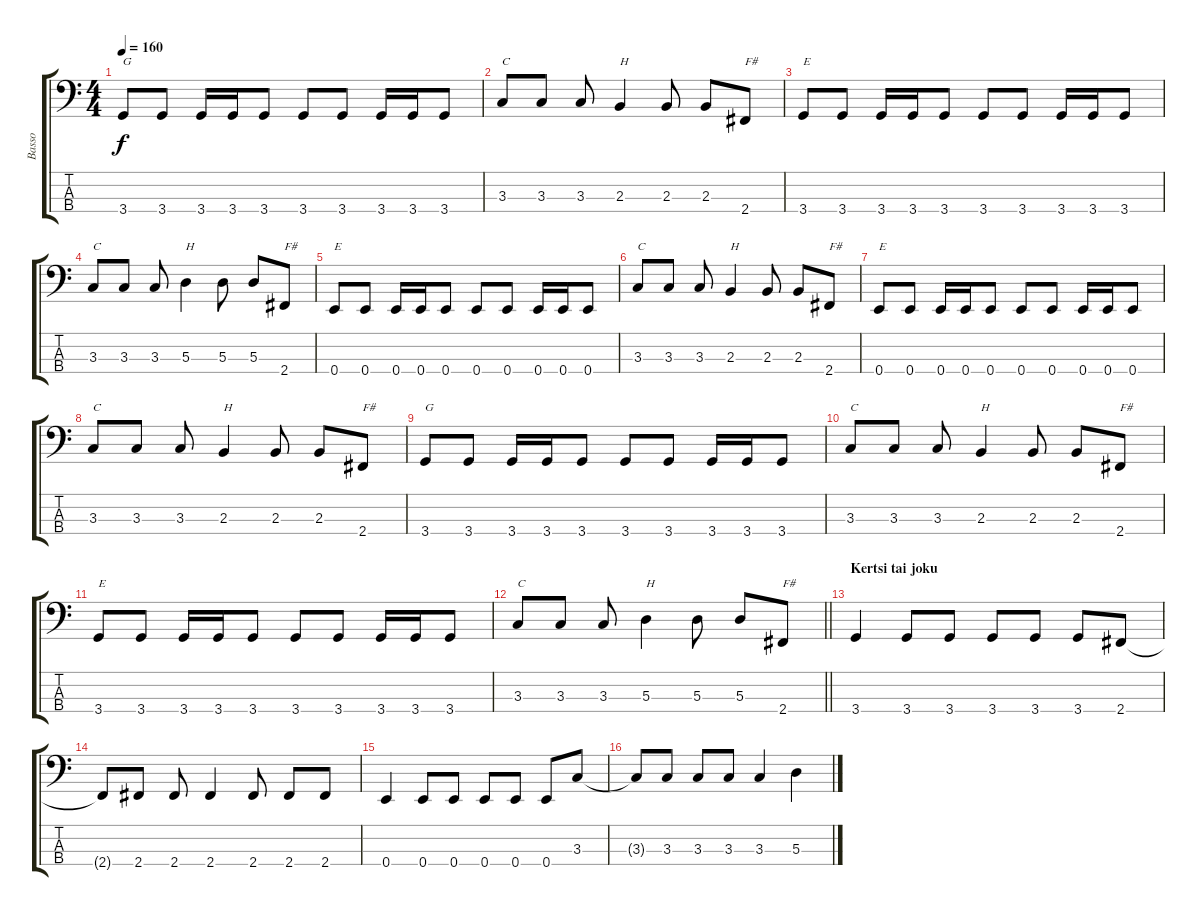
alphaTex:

\track ("Basso" "Basso") {instrument electricbasspick}
\staff {score tabs}
\tuning (G2 D2 A1 E1) {hide}
\ts (4 4)
\tempo 160
\clef f4
\ks c
3.4.8{txt "G" dy f} 3.4.8 3.4.16 3.4.16 3.4.8 3.4.8 3.4.8 3.4.16 3.4.16 3.4.8 |
3.3.8{txt "C"} 3.3.8 3.3.8 2.3.4{txt "H"} 2.3.8 2.3.8 2.4.8{txt "F#"} |
3.4.8{txt "E"} 3.4.8 3.4.16 3.4.16 3.4.8 3.4.8 3.4.8 3.4.16 3.4.16 3.4.8 |
3.3.8{txt "C"} 3.3.8 3.3.8 5.3.4{txt "H"} 5.3.8 5.3.8 2.4.8{txt "F#"} |
0.4.8{txt "E"} 0.4.8 0.4.16 0.4.16 0.4.8 0.4.8 0.4.8 0.4.16 0.4.16 0.4.8 |
3.3.8{txt "C"} 3.3.8 3.3.8 2.3.4{txt "H"} 2.3.8 2.3.8 2.4.8{txt "F#"} |
0.4.8{txt "E"} 0.4.8 0.4.16 0.4.16 0.4.8 0.4.8 0.4.8 0.4.16 0.4.16 0.4.8 |
3.3.8{txt "C"} 3.3.8 3.3.8 2.3.4{txt "H"} 2.3.8 2.3.8 2.4.8{txt "F#"} |
3.4.8{txt "G"} 3.4.8 3.4.16 3.4.16 3.4.8 3.4.8 3.4.8 3.4.16 3.4.16 3.4.8 |
3.3.8{txt "C"} 3.3.8 3.3.8 2.3.4{txt "H"} 2.3.8 2.3.8 2.4.8{txt "F#"} |
3.4.8{txt "E"} 3.4.8 3.4.16 3.4.16 3.4.8 3.4.8 3.4.8 3.4.16 3.4.16 3.4.8 |
\barLineRight lightlight
3.3.8{txt "C"} 3.3.8 3.3.8 5.3.4{txt "H"} 5.3.8 5.3.8 2.4.8{txt "F#"} |
\section ("" "Kertsi tai joku")
3.4.4 3.4.8 3.4.8 3.4.8 3.4.8 3.4.8 2.4.8 |
2.4{t}.8 2.4.8 2.4.8 2.4.4 2.4.8 2.4.8 2.4.8 |
0.4.4 0.4.8 0.4.8 0.4.8 0.4.8 0.4.8 3.3.8 |
3.3{t}.8 3.3.8 3.3.8 3.3.8 3.3.4 5.3.4
